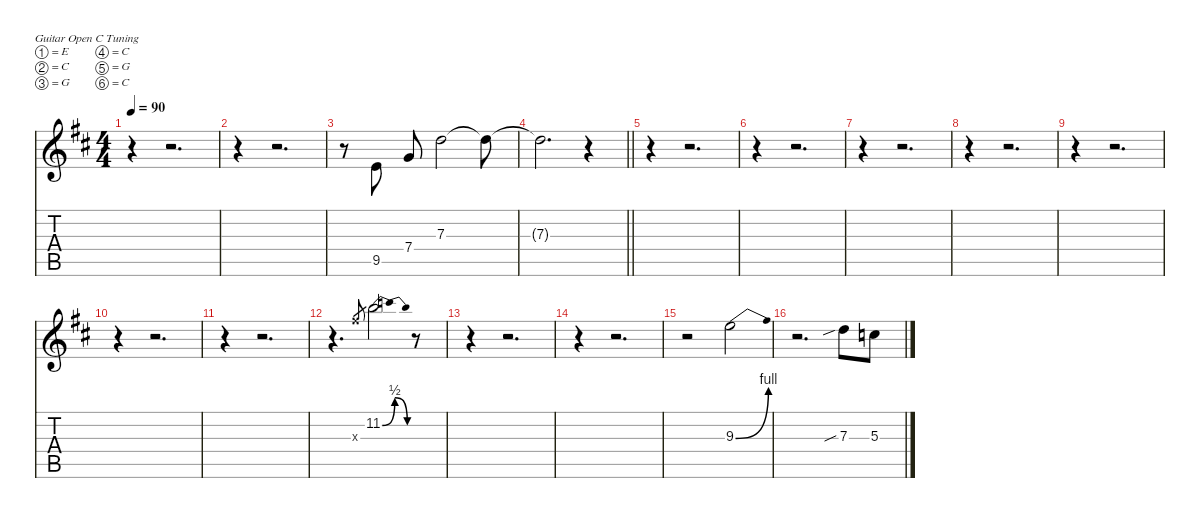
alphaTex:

\defaultSystemsLayout 4
\hideDynamics
\bracketExtendMode nobrackets
\singleTrackTrackNamePolicy hidden
\multiTrackTrackNamePolicy hidden
\otherSystemsTrackNameOrientation horizontal
\track ("Lead Guitar" "jz.guit.") {instrument electricguitarjazz}
\staff {score tabs}
\tuning (E4 C4 G3 C3 G2 C2)
\ts (4 4)
\tempo 90
\clef g2
\ks bminor
r.4{dy f beam Down} r.2{d beam Down} |
r.4{beam Down} r.2{d beam Down} |
r.8{instrument electricguitarclean beam Down} 9.5{acc forcenatural}.8{dy mp beam Up} 7.4{acc forcenatural}.8{beam Up} 7.3{acc forcenatural}.2{beam Down} 7.3{t acc forcenatural}.8{dy p beam Down} |
\barLineRight lightlight
7.3{t acc forcenatural}.2{d dy f beam Down} r.4{beam Down} |
r.4{beam Down} r.2{d beam Down} |
r.4{beam Down} r.2{d beam Down} |
r.4{beam Down} r.2{d beam Down} |
r.4{beam Down} r.2{d beam Down} |
r.4{beam Down} r.2{d beam Down} |
r.4{beam Down} r.2{d beam Down} |
r.4{beam Down} r.2{d beam Down} |
r.4{d beam Down} 11.3{x acc #}.8{gr dy p} 11.2{be (bendrelease 0 0 15 2 45 2 60 0) acc forcenatural}.2{dy mf beam Down} r.8{beam Down} |
r.4{beam Down} r.2{d beam Down} |
r.4{beam Down} r.2{d beam Down} |
r.2{beam Down} 9.3{be (bend 0 0 15 4) acc forcenatural}.2{dy mp beam Down} |
r.2{d beam Down} 7.3{sib acc forcenatural}.8{dy mf beam Down} 5.3{acc forcenatural}.8{dy f beam Down}
